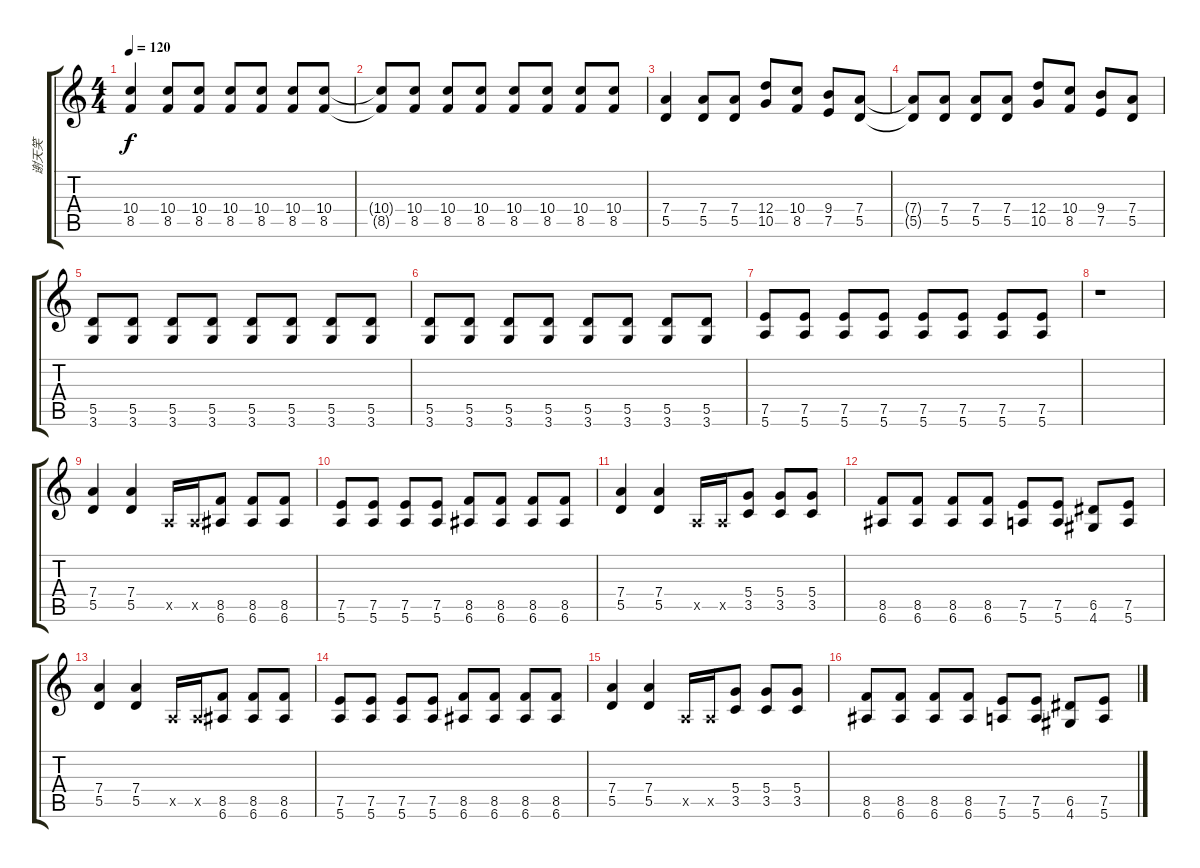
\track ("谢天笑" "谢天笑") {instrument overdrivenguitar}
\staff {score tabs}
\tuning (E4 B3 G3 D3 A2 E2) {hide}
\ts (4 4)
\tempo 120
\clef g2
\ks c
(10.4 8.5).4{dy f} (10.4 8.5).8 (10.4 8.5).8 (10.4 8.5).8 (10.4 8.5).8 (10.4 8.5).8 (10.4 8.5).8 |
(10.4{t} 8.5{t}).8 (10.4 8.5).8 (10.4 8.5).8 (10.4 8.5).8 (10.4 8.5).8 (10.4 8.5).8 (10.4 8.5).8 (10.4 8.5).8 |
(7.4 5.5).4 (7.4 5.5).8 (7.4 5.5).8 (12.4 10.5).8 (10.4 8.5).8 (9.4 7.5).8 (7.4 5.5).8 |
(7.4{t} 5.5{t}).8 (7.4 5.5).8 (7.4 5.5).8 (7.4 5.5).8 (12.4 10.5).8 (10.4 8.5).8 (9.4 7.5).8 (7.4 5.5).8 |
(5.5 3.6).8 (5.5 3.6).8 (5.5 3.6).8 (5.5 3.6).8 (5.5 3.6).8 (5.5 3.6).8 (5.5 3.6).8 (5.5 3.6).8 |
(5.5 3.6).8 (5.5 3.6).8 (5.5 3.6).8 (5.5 3.6).8 (5.5 3.6).8 (5.5 3.6).8 (5.5 3.6).8 (5.5 3.6).8 |
(7.5 5.6).8 (7.5 5.6).8 (7.5 5.6).8 (7.5 5.6).8 (7.5 5.6).8 (7.5 5.6).8 (7.5 5.6).8 (7.5 5.6).8 |
r.1 |
(7.4 5.5).4 (7.4 5.5).4 0.5{x}.16 0.5{x}.16 (8.5 6.6).8 (8.5 6.6).8 (8.5 6.6).8 |
(7.5 5.6).8 (7.5 5.6).8 (7.5 5.6).8 (7.5 5.6).8 (8.5 6.6).8 (8.5 6.6).8 (8.5 6.6).8 (8.5 6.6).8 |
(7.4 5.5).4 (7.4 5.5).4 0.5{x}.16 0.5{x}.16 (5.4 3.5).8 (5.4 3.5).8 (5.4 3.5).8 |
(8.5 6.6).8 (8.5 6.6).8 (8.5 6.6).8 (8.5 6.6).8 (7.5 5.6).8 (7.5 5.6).8 (6.5 4.6).8 (7.5 5.6).8 |
(7.4 5.5).4 (7.4 5.5).4 0.5{x}.16 0.5{x}.16 (8.5 6.6).8 (8.5 6.6).8 (8.5 6.6).8 |
(7.5 5.6).8 (7.5 5.6).8 (7.5 5.6).8 (7.5 5.6).8 (8.5 6.6).8 (8.5 6.6).8 (8.5 6.6).8 (8.5 6.6).8 |
(7.4 5.5).4 (7.4 5.5).4 0.5{x}.16 0.5{x}.16 (5.4 3.5).8 (5.4 3.5).8 (5.4 3.5).8 |
(8.5 6.6).8 (8.5 6.6).8 (8.5 6.6).8 (8.5 6.6).8 (7.5 5.6).8 (7.5 5.6).8 (6.5 4.6).8 (7.5 5.6).8
